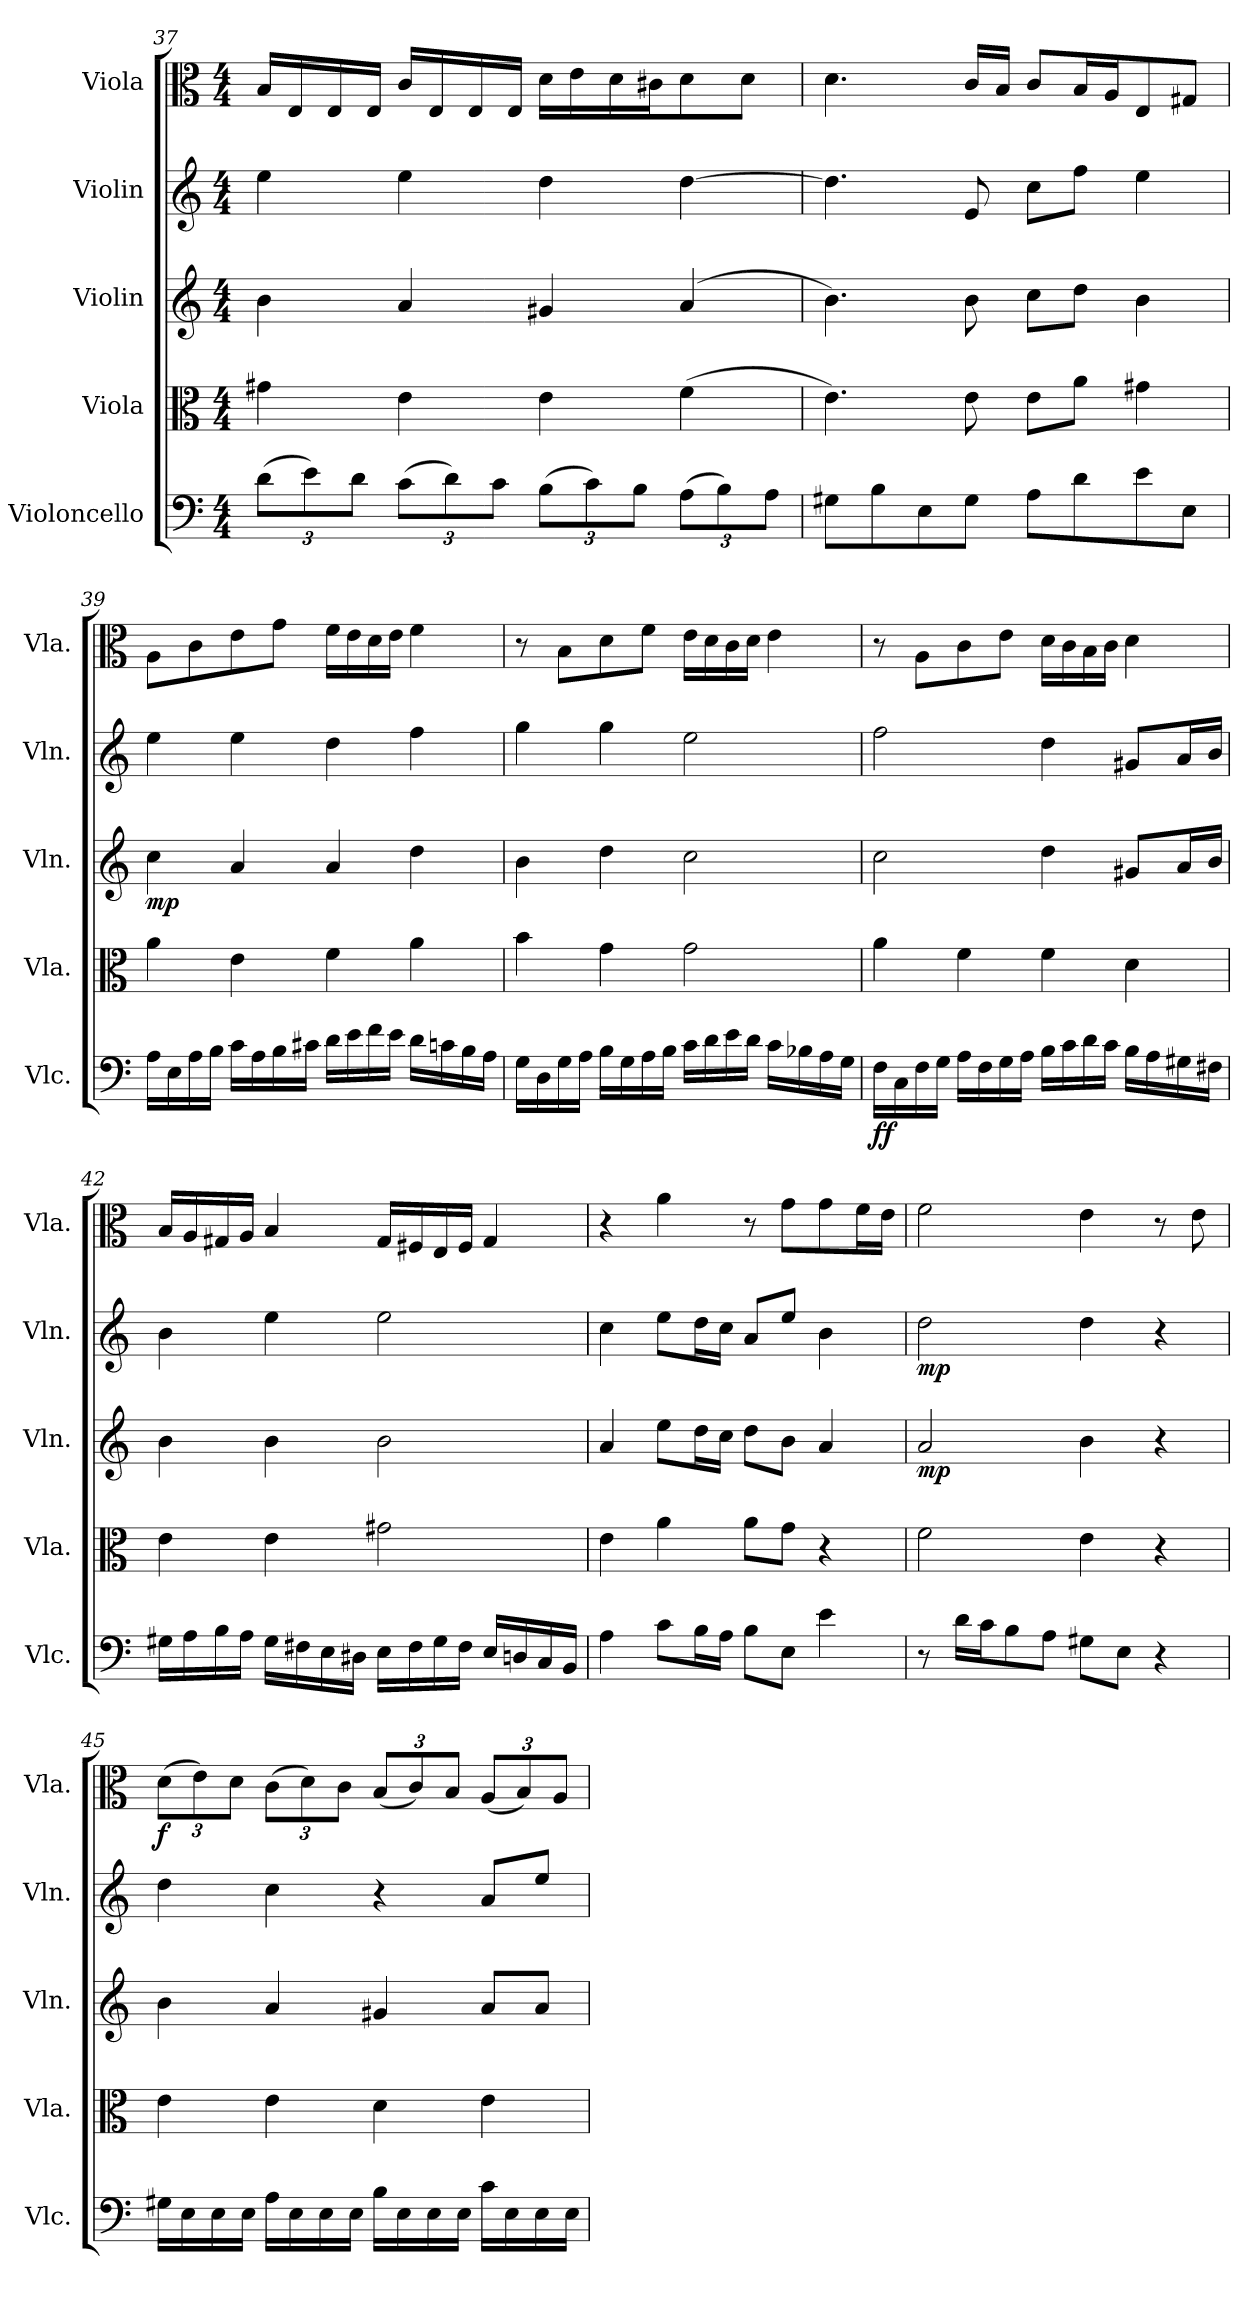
**kern	**dynam	**kern	**kern	**dynam	**kern	**dynam	**kern	**dynam
*part5	*part5	*part4	*part3	*part3	*part2	*part2	*part1	*part1
*staff5	*staff5	*staff4	*staff3	*staff3	*staff2	*staff2	*staff1	*staff1
*I"Violoncello	*	*I"Viola	*I"Violin	*	*I"Violin	*	*I"Viola	*
*I'Vlc.	*	*I'Vla.	*I'Vln.	*	*I'Vln.	*	*I'Vla.	*
*clefF4	*	*clefC3	*clefG2	*	*clefG2	*	*clefC3	*
*k[]	*	*k[]	*k[]	*	*k[]	*	*k[]	*
*C:	*	*C:	*C:	*	*C:	*	*C:	*
*M4/4	*	*M4/4	*M4/4	*	*M4/4	*	*M4/4	*
*Xbrackettup	*	*	*	*	*	*	*	*
=37	=37	=37	=37	=37	=37	=37	=37	=37
(12d\L	.	4g#X\	4b\	.	4ee\	.	16B/LL	.
.	.	.	.	.	.	.	16E/	.
12e\)	.	.	.	.	.	.	.	.
.	.	.	.	.	.	.	16E/	.
12d\J	.	.	.	.	.	.	.	.
.	.	.	.	.	.	.	16E/JJ	.
(12c\L	.	4e\	4a/	.	4ee\	.	16c/LL	.
.	.	.	.	.	.	.	16E/	.
12d\)	.	.	.	.	.	.	.	.
.	.	.	.	.	.	.	16E/	.
12c\J	.	.	.	.	.	.	.	.
.	.	.	.	.	.	.	16E/JJ	.
(12B\L	.	4e\	4g#X/	.	4dd\	.	16d\LL	.
.	.	.	.	.	.	.	16e\	.
12c\)	.	.	.	.	.	.	.	.
.	.	.	.	.	.	.	16d\	.
12B\J	.	.	.	.	.	.	.	.
.	.	.	.	.	.	.	16c#X\J	.
(12A\L	.	(4f\	(4a/	.	[4dd\	.	8d\	.
12B\)	.	.	.	.	.	.	.	.
.	.	.	.	.	.	.	8d\J	.
12A\J	.	.	.	.	.	.	.	.
!!LO:PB:g=z
=38	=38	=38	=38	=38	=38	=38	=38	=38
8G#X\L	.	4.e\)	4.b\)	.	4.dd\]	.	4.d\	.
8B\	.	.	.	.	.	.	.	.
8E\	.	.	.	.	.	.	.	.
8G#\J	.	8e\	8b\	.	8e/	.	16c/LL	.
.	.	.	.	.	.	.	16B/JJ	.
8A\L	.	8e\L	8cc\L	.	8cc\L	.	8c/L	.
8d\	.	8a\J	8dd\J	.	8ff\J	.	16B/L	.
.	.	.	.	.	.	.	16A/J	.
8e\	.	4g#X\	4b\	.	4ee\	.	8E/	.
8E\J	.	.	.	.	.	.	8G#X/J	.
=39	=39	=39	=39	=39	=39	=39	=39	=39
!	!	!	!	!LO:DY:b	!	!	!	!
16A\LL	.	4a\	4cc\	mp	4ee\	.	8A\L	.
16E\	.	.	.	.	.	.	.	.
16A\	.	.	.	.	.	.	8c\	.
16B\JJ	.	.	.	.	.	.	.	.
16c\LL	.	4e\	4a/	.	4ee\	.	8e\	.
16A\	.	.	.	.	.	.	.	.
16B\	.	.	.	.	.	.	8g\J	.
16c#X\JJ	.	.	.	.	.	.	.	.
16d\LL	.	4f\	4a/	.	4dd\	.	16f\LL	.
16e\	.	.	.	.	.	.	16e\	.
16f\	.	.	.	.	.	.	16d\	.
16e\JJ	.	.	.	.	.	.	16e\JJ	.
16d\LL	.	4a\	4dd\	.	4ff\	.	4f\	.
16cn\	.	.	.	.	.	.	.	.
16B\	.	.	.	.	.	.	.	.
16A\JJ	.	.	.	.	.	.	.	.
!!LO:LB:g=z
=40	=40	=40	=40	=40	=40	=40	=40	=40
16G\LL	.	4b\	4b\	.	4gg\	.	8r	.
16D\	.	.	.	.	.	.	.	.
16G\	.	.	.	.	.	.	8B\L	.
16A\JJ	.	.	.	.	.	.	.	.
16B\LL	.	4g\	4dd\	.	4gg\	.	8d\	.
16G\	.	.	.	.	.	.	.	.
16A\	.	.	.	.	.	.	8f\J	.
16B\JJ	.	.	.	.	.	.	.	.
16c\LL	.	2g\	2cc\	.	2ee\	.	16e\LL	.
16d\	.	.	.	.	.	.	16d\	.
16e\	.	.	.	.	.	.	16c\	.
16d\JJ	.	.	.	.	.	.	16d\JJ	.
16c\LL	.	.	.	.	.	.	4e\	.
16B-X\	.	.	.	.	.	.	.	.
16A\	.	.	.	.	.	.	.	.
16G\JJ	.	.	.	.	.	.	.	.
=41	=41	=41	=41	=41	=41	=41	=41	=41
!	!LO:DY:b	!	!	!	!	!	!	!
16F\LL	ff	4a\	2cc\	.	2ff\	.	8r	.
16C\	.	.	.	.	.	.	.	.
16F\	.	.	.	.	.	.	8A\L	.
16G\JJ	.	.	.	.	.	.	.	.
16A\LL	.	4f\	.	.	.	.	8c\	.
16F\	.	.	.	.	.	.	.	.
16G\	.	.	.	.	.	.	8e\J	.
16A\JJ	.	.	.	.	.	.	.	.
16B\LL	.	4f\	4dd\	.	4dd\	.	16d\LL	.
16c\	.	.	.	.	.	.	16c\	.
16d\	.	.	.	.	.	.	16B\	.
16c\JJ	.	.	.	.	.	.	16c\JJ	.
16B\LL	.	4d\	8g#X/L	.	8g#X/L	.	4d\	.
16A\	.	.	.	.	.	.	.	.
16G#X\	.	.	16a/L	.	16a/L	.	.	.
16F#X\JJ	.	.	16b/JJ	.	16b/JJ	.	.	.
!!LO:PB:g=z
=42	=42	=42	=42	=42	=42	=42	=42	=42
16G#X\LL	.	4e\	4b\	.	4b\	.	16B/LL	.
16A\	.	.	.	.	.	.	16A/	.
16B\	.	.	.	.	.	.	16G#X/	.
16A\JJ	.	.	.	.	.	.	16A/JJ	.
16G#\LL	.	4e\	4b\	.	4ee\	.	4B/	.
16F#X\	.	.	.	.	.	.	.	.
16E\	.	.	.	.	.	.	.	.
16D#X\JJ	.	.	.	.	.	.	.	.
16E\LL	.	2g#X\	2b\	.	2ee\	.	16G#/LL	.
16F#\	.	.	.	.	.	.	16F#X/	.
16G#\	.	.	.	.	.	.	16E/	.
16F#\JJ	.	.	.	.	.	.	16F#/JJ	.
16E/LL	.	.	.	.	.	.	4G#/	.
16Dn/	.	.	.	.	.	.	.	.
16C/	.	.	.	.	.	.	.	.
16BB/JJ	.	.	.	.	.	.	.	.
=43	=43	=43	=43	=43	=43	=43	=43	=43
4A\	.	4e\	4a/	.	4cc\	.	4r	.
8c\L	.	4a\	8ee\L	.	8ee\L	.	4a\	.
16B\L	.	.	16dd\L	.	16dd\L	.	.	.
16A\JJ	.	.	16cc\JJ	.	16cc\JJ	.	.	.
8B\L	.	8a\L	8dd\L	.	8a/L	.	8r	.
8E\J	.	8g\J	8b\J	.	8ee/J	.	8g\L	.
4e\	.	4r	4a/	.	4b\	.	8g\	.
.	.	.	.	.	.	.	16f\L	.
.	.	.	.	.	.	.	16e\JJ	.
=44	=44	=44	=44	=44	=44	=44	=44	=44
!	!	!	!	!LO:DY:b	!	!LO:DY:b	!	!
8r	.	2f\	2a/	mp	2dd\	mp	2f\	.
16d\LL	.	.	.	.	.	.	.	.
16c\J	.	.	.	.	.	.	.	.
8B\	.	.	.	.	.	.	.	.
8A\J	.	.	.	.	.	.	.	.
8G#X\L	.	4e\	4b\	.	4dd\	.	4e\	.
8E\J	.	.	.	.	.	.	.	.
4r	.	4r	4r	.	4r	.	8r	.
.	.	.	.	.	.	.	8e\	.
!!LO:LB:g=z
=45	=45	=45	=45	=45	=45	=45	=45	=45
*	*	*	*	*	*	*	*Xbrackettup	*
!	!	!	!	!	!	!	!	!LO:DY:b
16G#X\LL	.	4e\	4b\	.	4dd\	.	(12d\L	f
16E\	.	.	.	.	.	.	.	.
.	.	.	.	.	.	.	12e\)	.
16E\	.	.	.	.	.	.	.	.
.	.	.	.	.	.	.	12d\J	.
16E\JJ	.	.	.	.	.	.	.	.
16A\LL	.	4e\	4a/	.	4cc\	.	(12c\L	.
16E\	.	.	.	.	.	.	.	.
.	.	.	.	.	.	.	12d\)	.
16E\	.	.	.	.	.	.	.	.
.	.	.	.	.	.	.	12c\J	.
16E\JJ	.	.	.	.	.	.	.	.
16B\LL	.	4d\	4g#X/	.	4r	.	(12B/L	.
16E\	.	.	.	.	.	.	.	.
.	.	.	.	.	.	.	12c/)	.
16E\	.	.	.	.	.	.	.	.
.	.	.	.	.	.	.	12B/J	.
16E\JJ	.	.	.	.	.	.	.	.
16c\LL	.	4e\	8a/L	.	8a/L	.	(12A/L	.
16E\	.	.	.	.	.	.	.	.
.	.	.	.	.	.	.	12B/)	.
16E\	.	.	8a/J	.	8ee/J	.	.	.
.	.	.	.	.	.	.	12A/J	.
16E\JJ	.	.	.	.	.	.	.	.
=	=	=	=	=	=	=	=	=
*-	*-	*-	*-	*-	*-	*-	*-	*-
